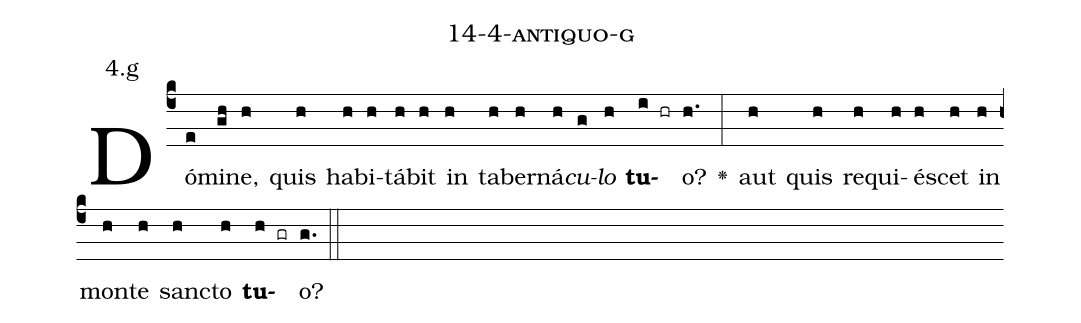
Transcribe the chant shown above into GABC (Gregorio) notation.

name: 14-4-antiquo-g;
annotation: 4.g;
%%
(c4)Dó(e)mi(gh)ne,(h) quis(h) ha(h)bi(h)tá(h)bit(h) in(h) ta(h)ber(h)ná(h)<i>cu</i>(g)<i>lo</i>(h) <b>tu</b>(i hr)o?(h.) <v>\greheightstar</v>(:) aut(h) quis(h) re(h)qui(h)é(h)scet(h) in(h) mon(h)te(h) sanc(h)to(h) <b>tu</b>(h gr)o?(g.) (::)


%E(h) u(h) o(h) u(h) a(h) e.(g.) (::)
